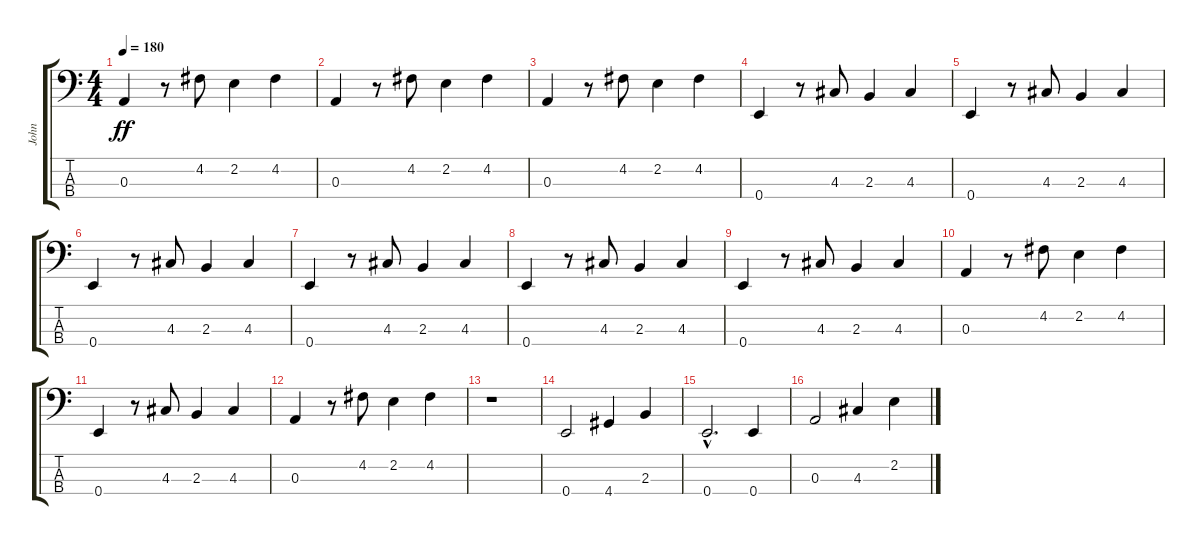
\track ("John" "John") {instrument electricbassfinger}
\staff {score tabs}
\tuning (G2 D2 A1 E1) {hide}
\ts (4 4)
\tempo 180
\clef f4
\ks c
0.3.4{dy ff} r.8 4.2.8 2.2.4 4.2.4 |
0.3.4 r.8 4.2.8 2.2.4 4.2.4 |
0.3.4 r.8 4.2.8 2.2.4 4.2.4 |
0.4.4 r.8 4.3.8 2.3.4 4.3.4 |
0.4.4 r.8 4.3.8 2.3.4 4.3.4 |
0.4.4 r.8 4.3.8 2.3.4 4.3.4 |
0.4.4 r.8 4.3.8 2.3.4 4.3.4 |
0.4.4 r.8 4.3.8 2.3.4 4.3.4 |
0.4.4 r.8 4.3.8 2.3.4 4.3.4 |
0.3.4 r.8 4.2.8 2.2.4 4.2.4 |
0.4.4 r.8 4.3.8 2.3.4 4.3.4 |
0.3.4 r.8 4.2.8 2.2.4 4.2.4 |
r.1 |
0.4.2 4.4.4 2.3.4 |
0.4{hac}.2{d} 0.4.4 |
0.3.2 4.3.4 2.2.4
